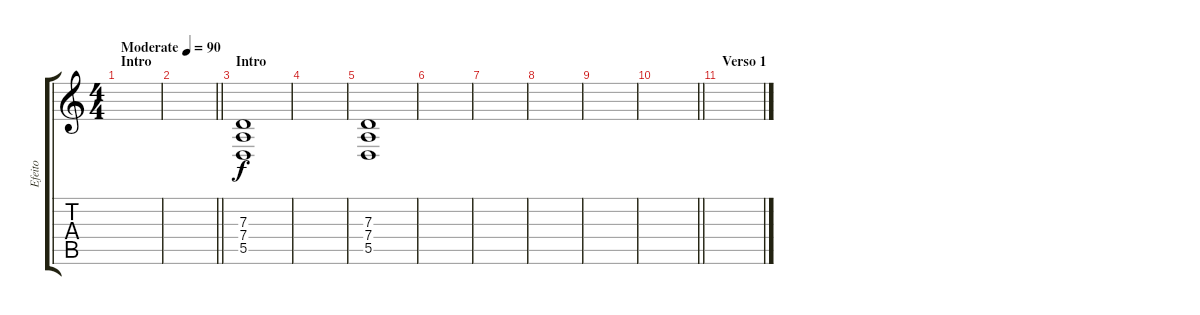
\track ("Efeito" "Efeito") {instrument recorder}
\staff {score tabs}
\tuning (E4 B3 G3 D3 A2 E2) {hide}
\ts (4 4)
\section ("" "Intro")
\tempo (90 "Moderate")
\clef g2
\ks c
|
\barLineRight lightlight
|
\section ("" "Intro")
(7.3 7.4 5.5).1 |
|
(7.3 7.4 5.5).1 |
|
|
|
|
\barLineRight lightlight
|
\section ("" "Verso 1")
